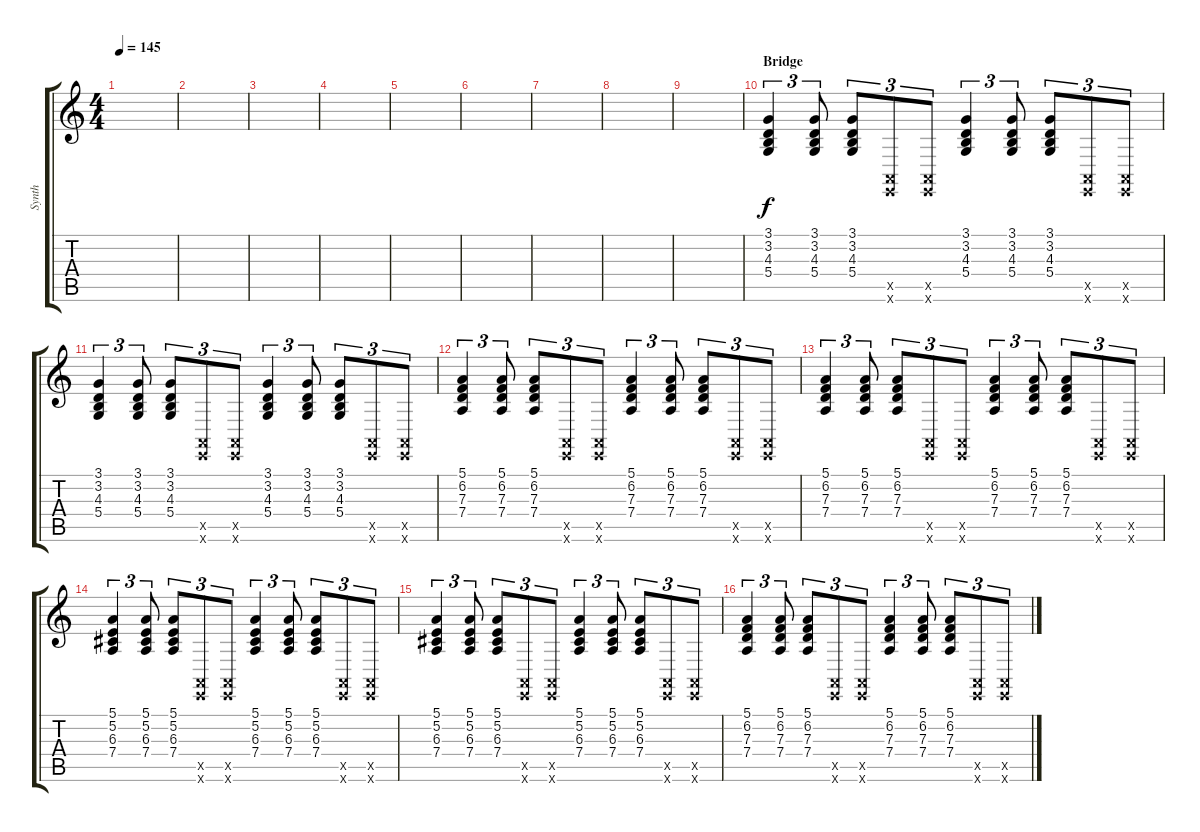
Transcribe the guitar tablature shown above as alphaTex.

\track ("Synth" "Synth") {instrument lead8bassandlead}
\staff {score tabs}
\tuning (E4 B3 G3 D3 A2 E2) {hide}
\ts (4 4)
\tempo 145
\clef g2
\ks c
|
|
|
|
|
|
|
|
|
\section ("" "Bridge")
(3.1 3.2 4.3 5.4).4{tu (3 2) volume 8 instrument lead8bassandlead} (3.1 3.2 4.3 5.4).8{tu (3 2)} (3.1 3.2 4.3 5.4).8{tu (3 2)} (0.5{x} 0.6{x}).8{tu (3 2)} (0.5{x} 0.6{x}).8{tu (3 2)} (3.1 3.2 4.3 5.4).4{tu (3 2)} (3.1 3.2 4.3 5.4).8{tu (3 2)} (3.1 3.2 4.3 5.4).8{tu (3 2)} (0.5{x} 0.6{x}).8{tu (3 2)} (0.5{x} 0.6{x}).8{tu (3 2)} |
(3.1 3.2 4.3 5.4).4{tu (3 2)} (3.1 3.2 4.3 5.4).8{tu (3 2)} (3.1 3.2 4.3 5.4).8{tu (3 2)} (0.5{x} 0.6{x}).8{tu (3 2)} (0.5{x} 0.6{x}).8{tu (3 2)} (3.1 3.2 4.3 5.4).4{tu (3 2)} (3.1 3.2 4.3 5.4).8{tu (3 2)} (3.1 3.2 4.3 5.4).8{tu (3 2)} (0.5{x} 0.6{x}).8{tu (3 2)} (0.5{x} 0.6{x}).8{tu (3 2)} |
(5.1 6.2 7.3 7.4).4{tu (3 2)} (5.1 6.2 7.3 7.4).8{tu (3 2)} (5.1 6.2 7.3 7.4).8{tu (3 2)} (0.5{x} 0.6{x}).8{tu (3 2)} (0.5{x} 0.6{x}).8{tu (3 2)} (5.1 6.2 7.3 7.4).4{tu (3 2)} (5.1 6.2 7.3 7.4).8{tu (3 2)} (5.1 6.2 7.3 7.4).8{tu (3 2)} (0.5{x} 0.6{x}).8{tu (3 2)} (0.5{x} 0.6{x}).8{tu (3 2)} |
(5.1 6.2 7.3 7.4).4{tu (3 2)} (5.1 6.2 7.3 7.4).8{tu (3 2)} (5.1 6.2 7.3 7.4).8{tu (3 2)} (0.5{x} 0.6{x}).8{tu (3 2)} (0.5{x} 0.6{x}).8{tu (3 2)} (5.1 6.2 7.3 7.4).4{tu (3 2)} (5.1 6.2 7.3 7.4).8{tu (3 2)} (5.1 6.2 7.3 7.4).8{tu (3 2)} (0.5{x} 0.6{x}).8{tu (3 2)} (0.5{x} 0.6{x}).8{tu (3 2)} |
(5.1 5.2 6.3 7.4).4{tu (3 2)} (5.1 5.2 6.3 7.4).8{tu (3 2)} (5.1 5.2 6.3 7.4).8{tu (3 2)} (0.5{x} 0.6{x}).8{tu (3 2)} (0.5{x} 0.6{x}).8{tu (3 2)} (5.1 5.2 6.3 7.4).4{tu (3 2)} (5.1 5.2 6.3 7.4).8{tu (3 2)} (5.1 5.2 6.3 7.4).8{tu (3 2)} (0.5{x} 0.6{x}).8{tu (3 2)} (0.5{x} 0.6{x}).8{tu (3 2)} |
(5.1 5.2 6.3 7.4).4{tu (3 2)} (5.1 5.2 6.3 7.4).8{tu (3 2)} (5.1 5.2 6.3 7.4).8{tu (3 2)} (0.5{x} 0.6{x}).8{tu (3 2)} (0.5{x} 0.6{x}).8{tu (3 2)} (5.1 5.2 6.3 7.4).4{tu (3 2)} (5.1 5.2 6.3 7.4).8{tu (3 2)} (5.1 5.2 6.3 7.4).8{tu (3 2)} (0.5{x} 0.6{x}).8{tu (3 2)} (0.5{x} 0.6{x}).8{tu (3 2)} |
(5.1 6.2 7.3 7.4).4{tu (3 2)} (5.1 6.2 7.3 7.4).8{tu (3 2)} (5.1 6.2 7.3 7.4).8{tu (3 2)} (0.5{x} 0.6{x}).8{tu (3 2)} (0.5{x} 0.6{x}).8{tu (3 2)} (5.1 6.2 7.3 7.4).4{tu (3 2)} (5.1 6.2 7.3 7.4).8{tu (3 2)} (5.1 6.2 7.3 7.4).8{tu (3 2)} (0.5{x} 0.6{x}).8{tu (3 2)} (0.5{x} 0.6{x}).8{tu (3 2)}
